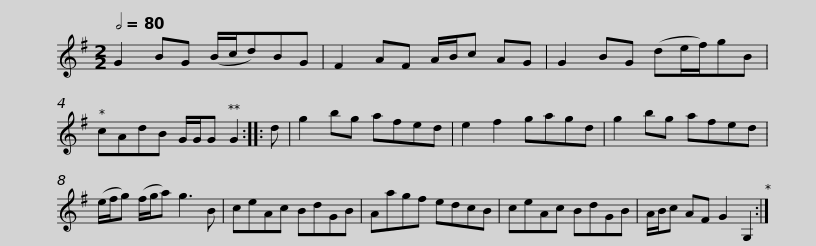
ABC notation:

X:1
L:1/8
Q:1/2=80
M:2/2
I:linebreak $
K:G
V:1 treble
V:1
 G2 BG (B/c/d)BG | F2 AF A/B/c AG | G2 BG (de/f/)gB | cAdB G/G/G G2 ::$ d | %5
 g2 bg afed | e2 f2 gagd | g2 bg afed | (e/f/g) (f/g/a) g3 B |$ ceAc BdGB | %10
 Aagf edcB | ceAc BdGB | A/B/c AF G2 G,2 :| %13
